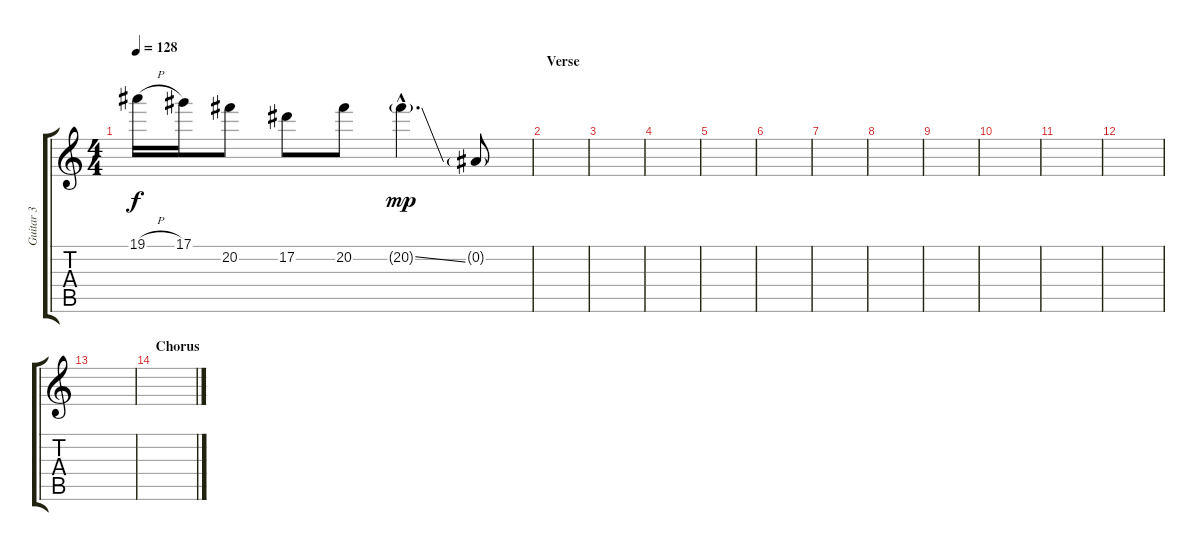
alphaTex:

\track ("Guitar 3" "Guitar 3") {instrument distortionguitar}
\staff {score tabs}
\tuning (Eb4 Bb3 Gb3 Db3 Ab2 Eb2) {hide}
\ts (4 4)
\tempo 128
\clef g2
\ks c
19.1{h}.16{dy f} 17.1.16 20.2.8 17.2.8 20.2.8 20.2{ss g hac}.4{d dy mp} 0.2{g}.8 |
\section ("" "Verse")
|
|
|
|
|
|
|
|
|
|
|
|
\section ("" "Chorus")
